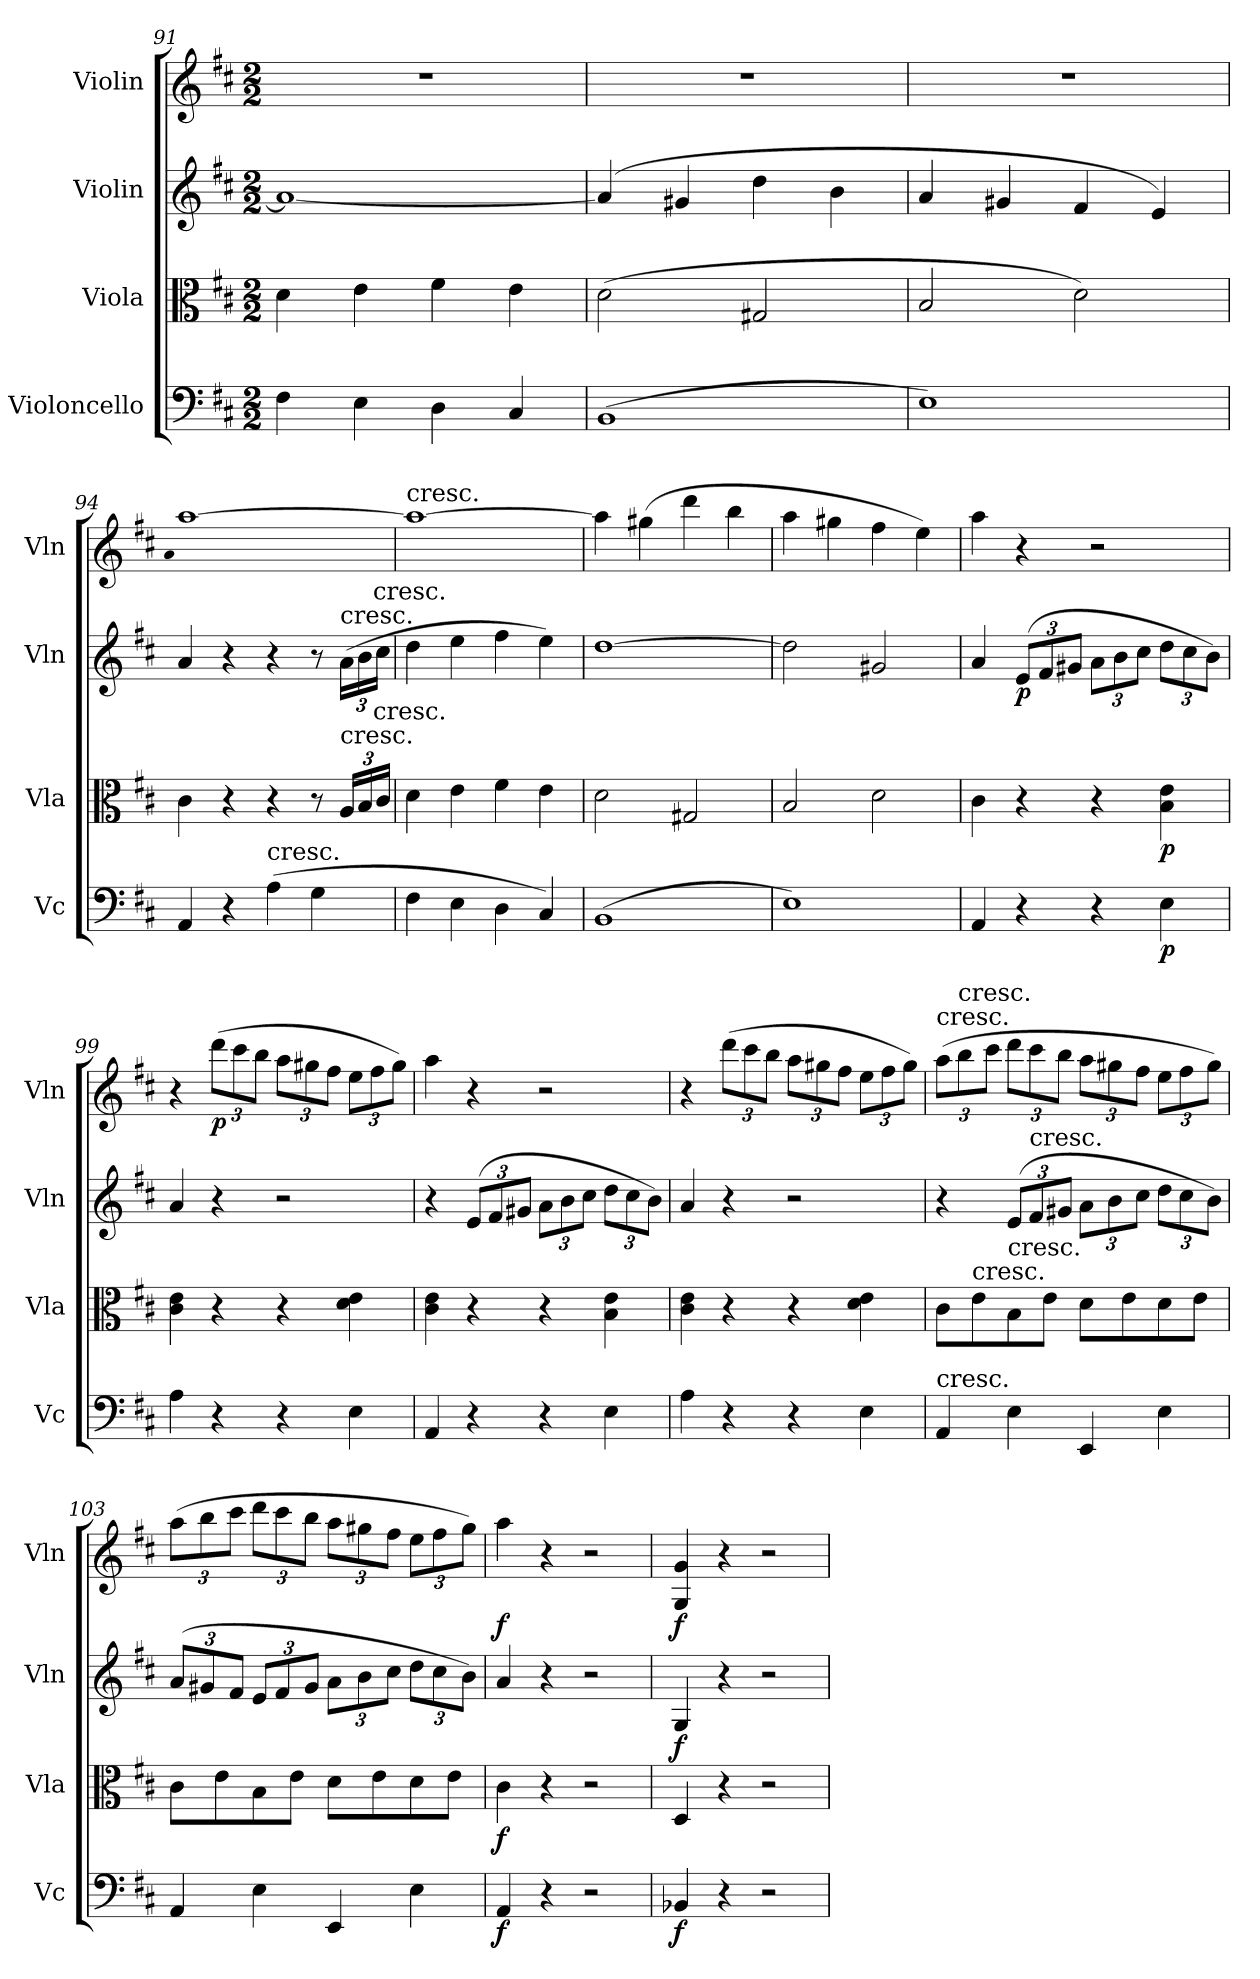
**kern	**dynam	**kern	**dynam	**kern	**dynam	**kern	**dynam
*part4	*part4	*part3	*part3	*part2	*part2	*part1	*part1
*staff4	*staff4	*staff3	*staff3	*staff2	*staff2	*staff1	*staff1
*I"Violoncello	*	*I"Viola	*	*I"Violin	*	*I"Violin	*
*I'Vc	*	*I'Vla	*	*I'Vln	*	*I'Vln	*
*clefF4	*	*clefC3	*	*clefG2	*	*clefG2	*
*k[f#c#]	*	*k[f#c#]	*	*k[f#c#]	*	*k[f#c#]	*
*D:	*	*D:	*	*D:	*	*D:	*
*M2/2	*	*M2/2	*	*M2/2	*	*M2/2	*
=91	=91	=91	=91	=91	=91	=91	=91
4F#\	.	4d\	.	1a_	.	1r	.
4E\	.	4e\	.	.	.	.	.
4D\	.	4f#\	.	.	.	.	.
4C#/	.	4e\	.	.	.	.	.
=92	=92	=92	=92	=92	=92	=92	=92
(1BB	.	(2d\	.	(4a/]	.	1r	.
.	.	.	.	4g#X/	.	.	.
.	.	2G#X/	.	4dd\	.	.	.
.	.	.	.	4b\	.	.	.
=93	=93	=93	=93	=93	=93	=93	=93
1E)	.	2B/	.	4a/	.	1r	.
.	.	.	.	4g#X/	.	.	.
.	.	2d\)	.	4f#/	.	.	.
.	.	.	.	4e/)	.	.	.
=94	=94	=94	=94	=94	=94	=94	=94
.	.	.	.	.	.	qa	.
4AA/	.	4c#\	.	4a/	.	[1aa	.
4r	.	4r	.	4r	.	.	.
!LO:TX:t=cresc.	!	!	!	!	!	!	!
(4A\	.	4r	.	4r	.	.	.
4G\	.	8r	.	8r	.	.	.
!	!	!	!	!LO:TX:t=cresc.	!	!	!
!	!	!LO:TX:t=cresc.	!	!	!	!	!
.	.	24A/LL	.	(24a\LL	.	.	.
.	.	24B/	.	24b\	.	.	.
!	!	!	!	!LO:TX:t=cresc.	!	!	!
!	!	!LO:TX:t=cresc.	!	!	!	!	!
.	.	24c#/JJ	.	24cc#\JJ	.	.	.
=95	=95	=95	=95	=95	=95	=95	=95
!	!	!	!	!	!	!LO:TX:t=cresc.	!
4F#\	.	4d\	.	4dd\	.	1aa_	.
4E\	.	4e\	.	4ee\	.	.	.
4D\	.	4f#\	.	4ff#\	.	.	.
4C#/)	.	4e\	.	4ee\)	.	.	.
=96	=96	=96	=96	=96	=96	=96	=96
(1BB	.	2d\	.	[1dd	.	4aa\]	.
.	.	.	.	.	.	(4gg#X\	.
.	.	2G#X/	.	.	.	4ddd\	.
.	.	.	.	.	.	4bb\	.
=97	=97	=97	=97	=97	=97	=97	=97
1E)	.	2B/	.	2dd\]	.	4aa\	.
.	.	.	.	.	.	4gg#X\	.
.	.	2d\	.	2g#X/	.	4ff#\	.
.	.	.	.	.	.	4ee\)	.
=98	=98	=98	=98	=98	=98	=98	=98
4AA/	.	4c#\	.	4a/	.	4aa\	.
4r	.	4r	.	(12e/L	p	4r	.
.	.	.	.	12f#/	.	.	.
.	.	.	.	12g#X/J	.	.	.
4r	.	4r	.	12a\L	.	2r	.
.	.	.	.	12b\	.	.	.
.	.	.	.	12cc#\J	.	.	.
4E\	p	4B\ 4e\	p	12dd\L	.	.	.
.	.	.	.	12cc#\	.	.	.
.	.	.	.	12b\J)	.	.	.
=99	=99	=99	=99	=99	=99	=99	=99
4A\	.	4c#\ 4e\	.	4a/	.	4r	.
4r	.	4r	.	4r	.	(12ddd\L	p
.	.	.	.	.	.	12ccc#\	.
.	.	.	.	.	.	12bb\J	.
4r	.	4r	.	2r	.	12aa\L	.
.	.	.	.	.	.	12gg#X\	.
.	.	.	.	.	.	12ff#\J	.
4E\	.	4d\ 4e\	.	.	.	12ee\L	.
.	.	.	.	.	.	12ff#\	.
.	.	.	.	.	.	12gg#\J)	.
=100	=100	=100	=100	=100	=100	=100	=100
4AA/	.	4c#\ 4e\	.	4r	.	4aa\	.
4r	.	4r	.	(12e/L	.	4r	.
.	.	.	.	12f#/	.	.	.
.	.	.	.	12g#X/J	.	.	.
4r	.	4r	.	12a\L	.	2r	.
.	.	.	.	12b\	.	.	.
.	.	.	.	12cc#\J	.	.	.
4E\	.	4B\ 4e\	.	12dd\L	.	.	.
.	.	.	.	12cc#\	.	.	.
.	.	.	.	12b\J)	.	.	.
=101	=101	=101	=101	=101	=101	=101	=101
4A\	.	4c#\ 4e\	.	4a/	.	4r	.
4r	.	4r	.	4r	.	(12ddd\L	.
.	.	.	.	.	.	12ccc#\	.
.	.	.	.	.	.	12bb\J	.
4r	.	4r	.	2r	.	12aa\L	.
.	.	.	.	.	.	12gg#X\	.
.	.	.	.	.	.	12ff#\J	.
4E\	.	4d\ 4e\	.	.	.	12ee\L	.
.	.	.	.	.	.	12ff#\	.
.	.	.	.	.	.	12gg#\J)	.
=102	=102	=102	=102	=102	=102	=102	=102
!	!	!	!	!	!	!LO:TX:t=cresc.	!
!LO:TX:t=cresc.	!	!	!	!	!	!	!
4AA/	.	8c#\L	.	4r	.	(12aa\L	.
!	!	!	!	!	!	!LO:TX:t=cresc.	!
.	.	.	.	.	.	12bb\	.
!	!	!LO:TX:t=cresc.	!	!	!	!	!
.	.	8e\	.	.	.	.	.
.	.	.	.	.	.	12ccc#\J	.
!	!	!LO:TX:t=cresc.	!	!	!	!	!
4E\	.	8B\	.	(12e/L	.	12ddd\L	.
!	!	!	!	!LO:TX:t=cresc.	!	!	!
.	.	.	.	12f#/	.	12ccc#\	.
.	.	8e\J	.	.	.	.	.
.	.	.	.	12g#X/J	.	12bb\J	.
4EE/	.	8d\L	.	12a\L	.	12aa\L	.
.	.	.	.	12b\	.	12gg#X\	.
.	.	8e\	.	.	.	.	.
.	.	.	.	12cc#\J	.	12ff#\J	.
4E\	.	8d\	.	12dd\L	.	12ee\L	.
.	.	.	.	12cc#\	.	12ff#\	.
.	.	8e\J	.	.	.	.	.
.	.	.	.	12b\J)	.	12gg#\J)	.
=103	=103	=103	=103	=103	=103	=103	=103
4AA/	.	8c#\L	.	(12a/L	.	(12aa\L	.
.	.	.	.	12g#X/	.	12bb\	.
.	.	8e\	.	.	.	.	.
.	.	.	.	12f#/J	.	12ccc#\J	.
4E\	.	8B\	.	12e/L	.	12ddd\L	.
.	.	.	.	12f#/	.	12ccc#\	.
.	.	8e\J	.	.	.	.	.
.	.	.	.	12g#/J	.	12bb\J	.
4EE/	.	8d\L	.	12a\L	.	12aa\L	.
.	.	.	.	12b\	.	12gg#X\	.
.	.	8e\	.	.	.	.	.
.	.	.	.	12cc#\J	.	12ff#\J	.
4E\	.	8d\	.	12dd\L	.	12ee\L	.
.	.	.	.	12cc#\	.	12ff#\	.
.	.	8e\J	.	.	.	.	.
.	.	.	.	12b\J)	.	12gg#\J)	.
=104	=104	=104	=104	=104	=104	=104	=104
4AA/	f	4c#\	f	4a/	.	4aa\	f
4r	.	4r	.	4r	.	4r	.
2r	.	2r	.	2r	.	2r	.
=105	=105	=105	=105	=105	=105	=105	=105
4BB-X/	f	4D/	.	4G/	f	4G/ 4g/	f
4r	.	4r	.	4r	.	4r	.
2r	.	2r	.	2r	.	2r	.
=	=	=	=	=	=	=	=
*-	*-	*-	*-	*-	*-	*-	*-
